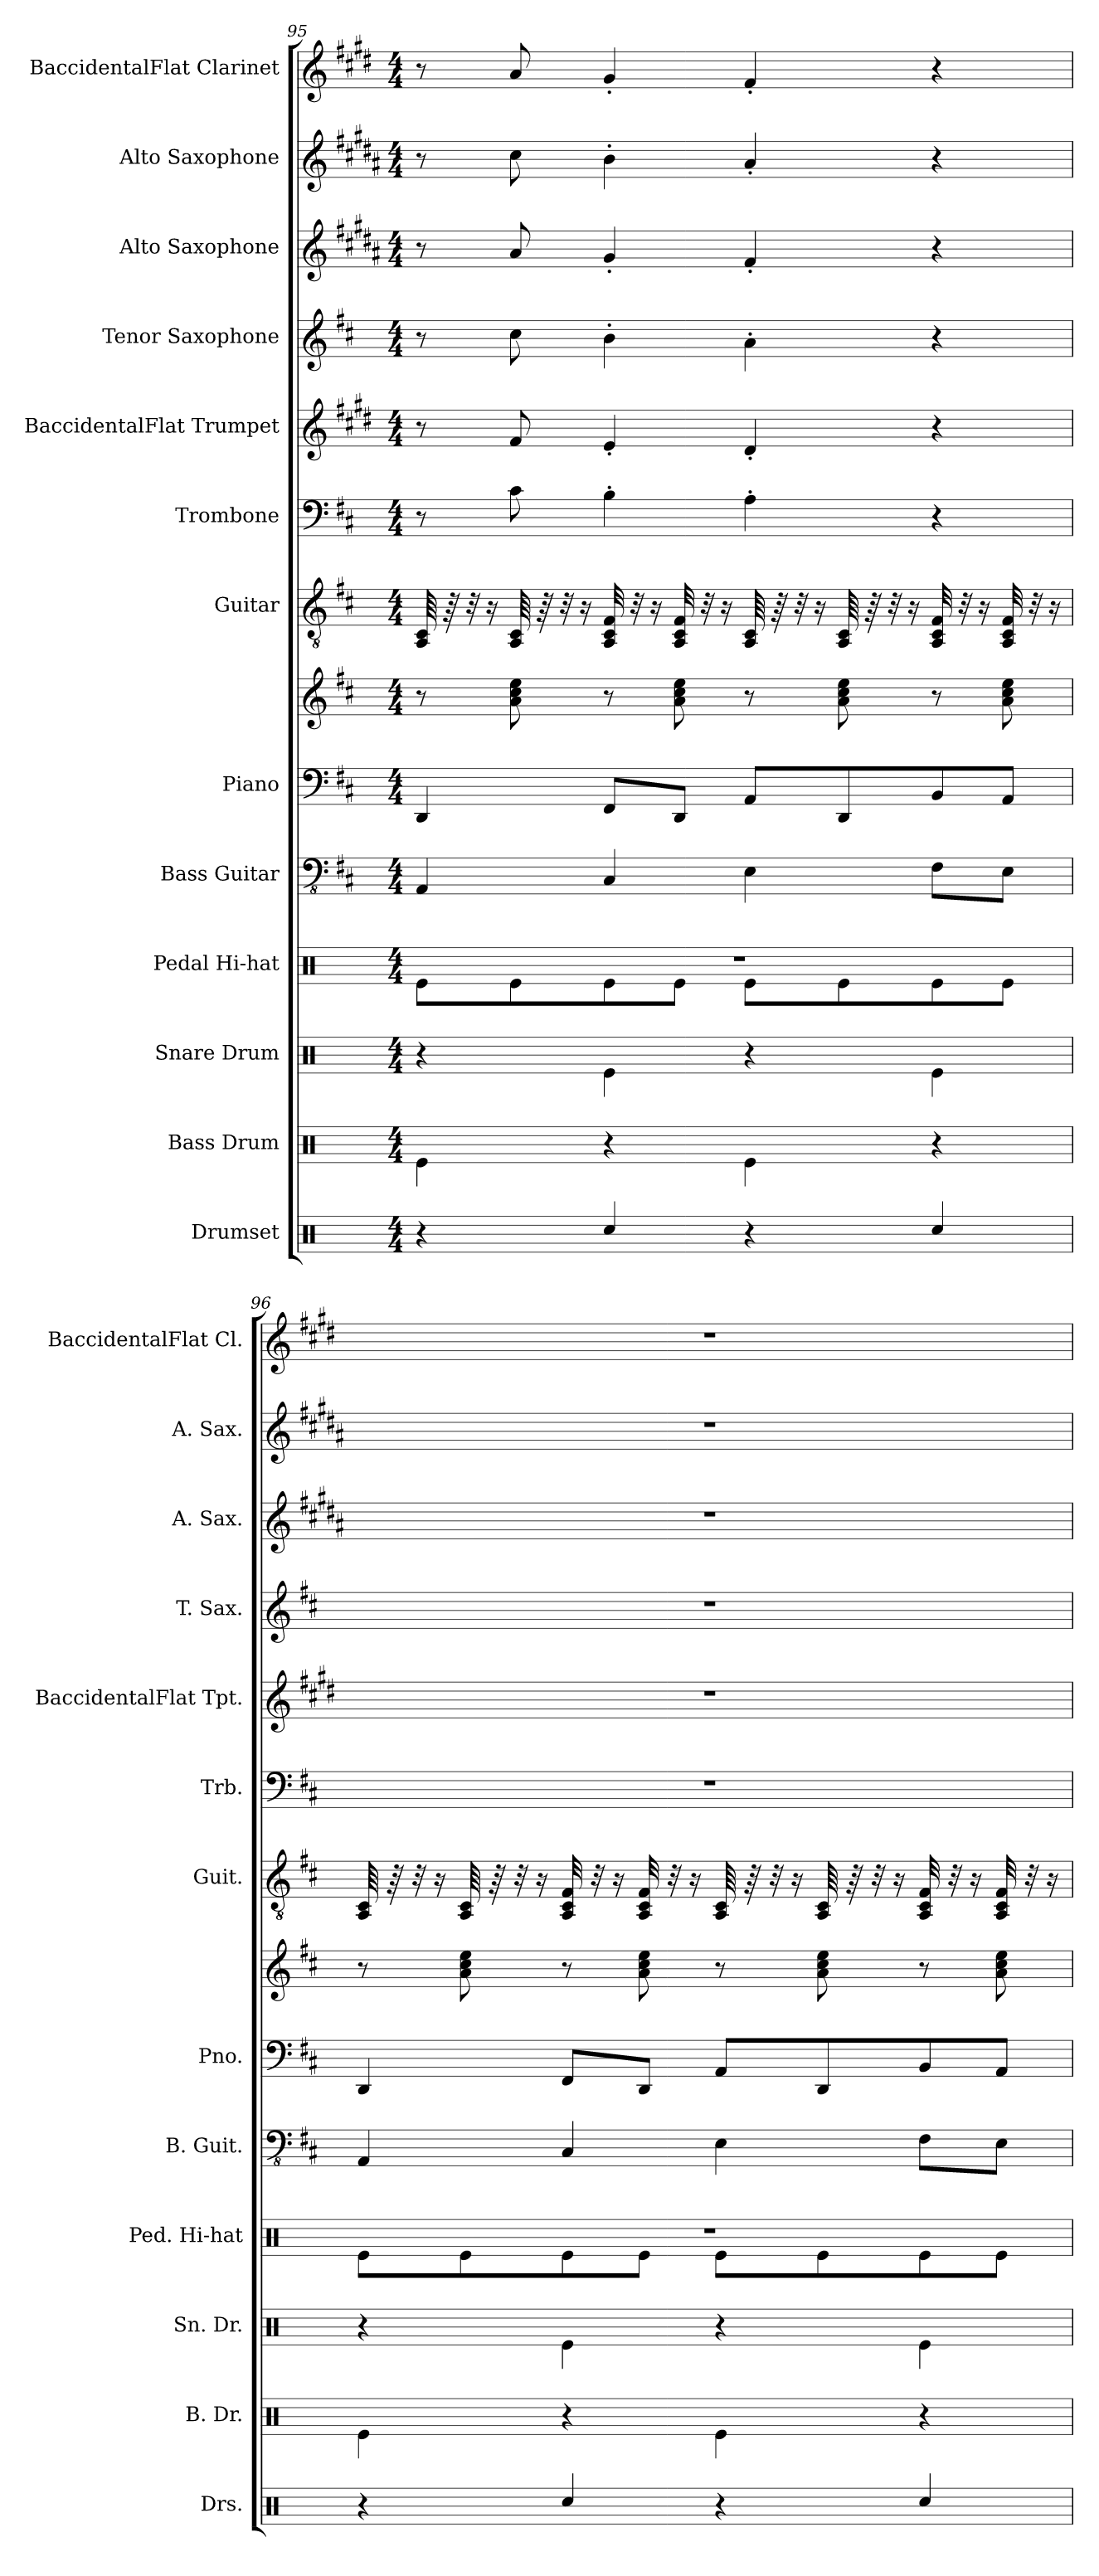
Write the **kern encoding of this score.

**kern	**kern	**kern	**kern	**kern	**kern	**kern	**kern	**kern	**kern	**kern	**kern	**kern	**kern
*part13	*part12	*part11	*part10	*part9	*part8	*part8	*part7	*part6	*part5	*part4	*part3	*part2	*part1
*staff14	*staff13	*staff12	*staff11	*staff10	*staff9	*staff8	*staff7	*staff6	*staff5	*staff4	*staff3	*staff2	*staff1
*I"Drumset	*I"Bass Drum	*I"Snare Drum	*I"Pedal Hi-hat	*I"Bass Guitar	*I"Piano	*	*I"Guitar	*I"Trombone	*I"BaccidentalFlat Trumpet	*I"Tenor Saxophone	*I"Alto Saxophone	*I"Alto Saxophone	*I"BaccidentalFlat Clarinet
*I'Drs.	*I'B. Dr.	*I'Sn. Dr.	*I'Ped. Hi-hat	*I'B. Guit.	*I'Pno.	*	*I'Guit.	*I'Trb.	*I'BaccidentalFlat Tpt.	*I'T. Sax.	*I'A. Sax.	*I'A. Sax.	*I'BaccidentalFlat Cl.
!!LO:PB:g=z
*clefX	*clefX	*clefX	*clefX	*clefFv4	*clefF4	*clefG2	*clefGv2	*clefF4	*clefG2	*clefG2	*clefG2	*clefG2	*clefG2
*	*	*	*	*	*	*	*	*	*ITrd1c2	*ITrd8c14	*ITrd5c9	*ITrd5c9	*ITrd1c2
*k[]	*k[]	*k[]	*k[]	*k[f#c#]	*k[f#c#]	*k[f#c#]	*k[f#c#]	*k[f#c#]	*k[f#c#]	*k[f#c#]	*k[f#c#]	*k[f#c#]	*k[f#c#]
*M4/4	*M4/4	*M4/4	*M4/4	*M4/4	*M4/4	*M4/4	*M4/4	*M4/4	*M4/4	*M4/4	*M4/4	*M4/4	*M4/4
=95	=95	=95	=95	=95	=95	=95	=95	=95	=95	=95	=95	=95	=95
*	*	*	*^	*	*	*	*	*	*	*	*	*	*
4r	4Re\	4r	1r	8Re\L	4AAA/	4DD/	8r	64AA/ 64C#/	8r	8r	8r	8r	8r	8r
.	.	.	.	.	.	.	.	64r	.	.	.	.	.	.
.	.	.	.	.	.	.	.	32r	.	.	.	.	.	.
.	.	.	.	.	.	.	.	16r	.	.	.	.	.	.
.	.	.	.	8Re\	.	.	8a\ 8cc#\ 8ee\	64AA/ 64C#/	8c#\	8e/	8c#\	8c#/	8e\	8g/
.	.	.	.	.	.	.	.	64r	.	.	.	.	.	.
.	.	.	.	.	.	.	.	32r	.	.	.	.	.	.
.	.	.	.	.	.	.	.	16r	.	.	.	.	.	.
4Rcc/	4r	4Re\	.	8Re\	4CC#/	8FF#/L	8r	32AA/ 32C#/ 32F#/	4B'\	4d'/	4B'\	4B'/	4d'\	4f#'/
.	.	.	.	.	.	.	.	32r	.	.	.	.	.	.
.	.	.	.	.	.	.	.	16r	.	.	.	.	.	.
.	.	.	.	8Re\J	.	8DD/J	8a\ 8cc#\ 8ee\	32AA/ 32C#/ 32F#/	.	.	.	.	.	.
.	.	.	.	.	.	.	.	32r	.	.	.	.	.	.
.	.	.	.	.	.	.	.	16r	.	.	.	.	.	.
4r	4Re\	4r	.	8Re\L	4EE\	8AA/L	8r	64AA/ 64C#/	4A'\	4c#'/	4A'\	4A'/	4c#'/	4e'/
.	.	.	.	.	.	.	.	64r	.	.	.	.	.	.
.	.	.	.	.	.	.	.	32r	.	.	.	.	.	.
.	.	.	.	.	.	.	.	16r	.	.	.	.	.	.
.	.	.	.	8Re\	.	8DD/	8a\ 8cc#\ 8ee\	64AA/ 64C#/	.	.	.	.	.	.
.	.	.	.	.	.	.	.	64r	.	.	.	.	.	.
.	.	.	.	.	.	.	.	32r	.	.	.	.	.	.
.	.	.	.	.	.	.	.	16r	.	.	.	.	.	.
4Rcc/	4r	4Re\	.	8Re\	8FF#\L	8BB/	8r	32AA/ 32C#/ 32F#/	4r	4r	4r	4r	4r	4r
.	.	.	.	.	.	.	.	32r	.	.	.	.	.	.
.	.	.	.	.	.	.	.	16r	.	.	.	.	.	.
.	.	.	.	8Re\J	8EE\J	8AA/J	8a\ 8cc#\ 8ee\	32AA/ 32C#/ 32F#/	.	.	.	.	.	.
.	.	.	.	.	.	.	.	32r	.	.	.	.	.	.
.	.	.	.	.	.	.	.	16r	.	.	.	.	.	.
!!LO:PB:g=z
=96	=96	=96	=96	=96	=96	=96	=96	=96	=96	=96	=96	=96	=96	=96
4r	4Re\	4r	1r	8Re\L	4AAA/	4DD/	8r	64AA/ 64C#/	1r	1r	1r	1r	1r	1r
.	.	.	.	.	.	.	.	64r	.	.	.	.	.	.
.	.	.	.	.	.	.	.	32r	.	.	.	.	.	.
.	.	.	.	.	.	.	.	16r	.	.	.	.	.	.
.	.	.	.	8Re\	.	.	8a\ 8cc#\ 8ee\	64AA/ 64C#/	.	.	.	.	.	.
.	.	.	.	.	.	.	.	64r	.	.	.	.	.	.
.	.	.	.	.	.	.	.	32r	.	.	.	.	.	.
.	.	.	.	.	.	.	.	16r	.	.	.	.	.	.
4Rcc/	4r	4Re\	.	8Re\	4CC#/	8FF#/L	8r	32AA/ 32C#/ 32F#/	.	.	.	.	.	.
.	.	.	.	.	.	.	.	32r	.	.	.	.	.	.
.	.	.	.	.	.	.	.	16r	.	.	.	.	.	.
.	.	.	.	8Re\J	.	8DD/J	8a\ 8cc#\ 8ee\	32AA/ 32C#/ 32F#/	.	.	.	.	.	.
.	.	.	.	.	.	.	.	32r	.	.	.	.	.	.
.	.	.	.	.	.	.	.	16r	.	.	.	.	.	.
4r	4Re\	4r	.	8Re\L	4EE\	8AA/L	8r	64AA/ 64C#/	.	.	.	.	.	.
.	.	.	.	.	.	.	.	64r	.	.	.	.	.	.
.	.	.	.	.	.	.	.	32r	.	.	.	.	.	.
.	.	.	.	.	.	.	.	16r	.	.	.	.	.	.
.	.	.	.	8Re\	.	8DD/	8a\ 8cc#\ 8ee\	64AA/ 64C#/	.	.	.	.	.	.
.	.	.	.	.	.	.	.	64r	.	.	.	.	.	.
.	.	.	.	.	.	.	.	32r	.	.	.	.	.	.
.	.	.	.	.	.	.	.	16r	.	.	.	.	.	.
4Rcc/	4r	4Re\	.	8Re\	8FF#\L	8BB/	8r	32AA/ 32C#/ 32F#/	.	.	.	.	.	.
.	.	.	.	.	.	.	.	32r	.	.	.	.	.	.
.	.	.	.	.	.	.	.	16r	.	.	.	.	.	.
.	.	.	.	8Re\J	8EE\J	8AA/J	8a\ 8cc#\ 8ee\	32AA/ 32C#/ 32F#/	.	.	.	.	.	.
.	.	.	.	.	.	.	.	32r	.	.	.	.	.	.
.	.	.	.	.	.	.	.	16r	.	.	.	.	.	.
*	*	*	*v	*v	*	*	*	*	*	*	*	*	*	*
=	=	=	=	=	=	=	=	=	=	=	=	=	=
*-	*-	*-	*-	*-	*-	*-	*-	*-	*-	*-	*-	*-	*-
